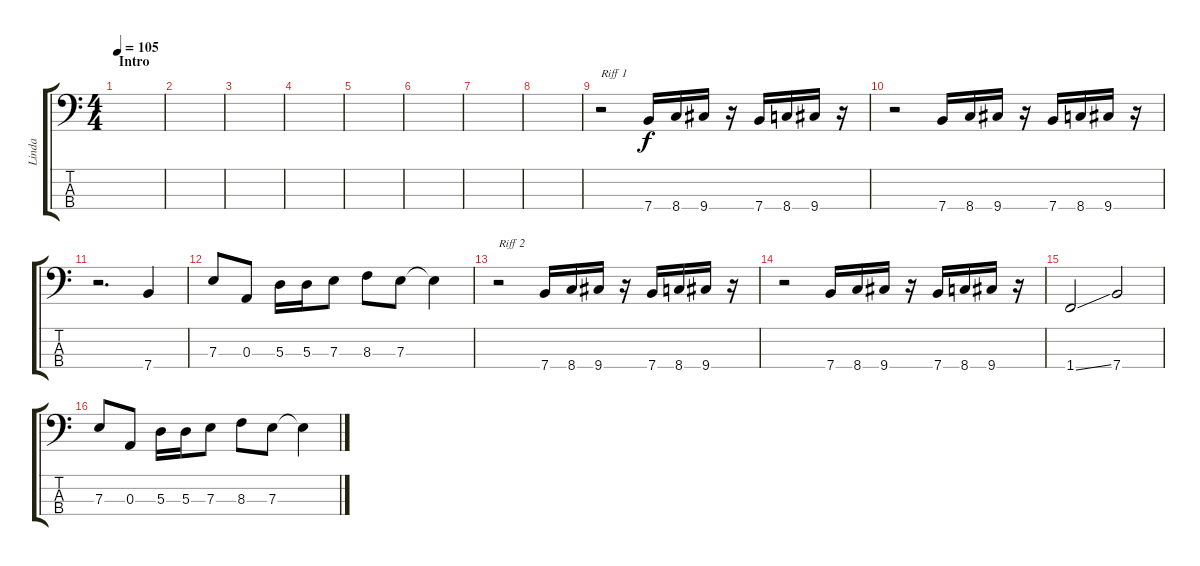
\track ("Linda" "Linda") {instrument electricbassfinger}
\staff {score tabs}
\tuning (G2 D2 A1 E1) {hide}
\ts (4 4)
\section ("" "Intro")
\tempo 105
\clef f4
\ks c
|
|
|
|
|
|
|
|
r.2{txt "Riff 1"} 7.4.16 8.4.16 9.4.16 r.16 7.4.16 8.4.16 9.4.16 r.16 |
r.2 7.4.16 8.4.16 9.4.16 r.16 7.4.16 8.4.16 9.4.16 r.16 |
r.2{d} 7.4.4 |
7.3.8 0.3.8 5.3.16 5.3.16 7.3.8 8.3.8 7.3.8 7.3{t}.4 |
r.2{txt "Riff 2"} 7.4.16 8.4.16 9.4.16 r.16 7.4.16 8.4.16 9.4.16 r.16 |
r.2 7.4.16 8.4.16 9.4.16 r.16 7.4.16 8.4.16 9.4.16 r.16 |
1.4{ss}.2 7.4.2 |
7.3.8 0.3.8 5.3.16 5.3.16 7.3.8 8.3.8 7.3.8 7.3{t}.4
